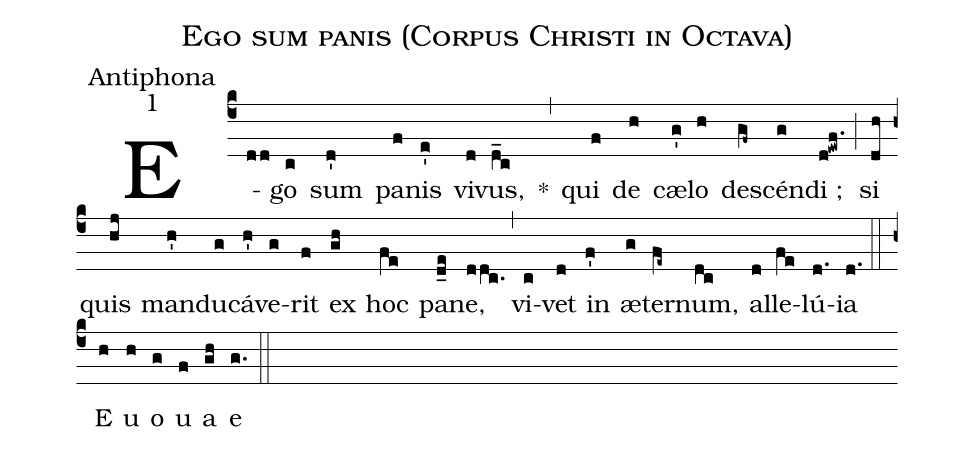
name:Ego sum panis (Corpus Christi in Octava);
office-part:Antiphona;
mode:1;
%%
(c4)E(dd)go(c) sum(d') pa(f)nis(e') vi(d)vus,(d_c) *(,) qui(f) de(h) cæ(g')lo(h) de(gf~)scén(g)di ;(d!ewf.) (;) si(dh) quis(hj) man(h')du(g)cá(h')ve(g)rit(f) ex(gh) hoc(fe) pa(d_e)ne,(ddc.) (,) vi(c)vet(d) in(f') æ(g)ter(fe~)num,(dc) al(d)le(fe)lú(d.)ia(d.) (::) E(h) u(h) o(g) u(f) a(gh) e(g.) (::)
